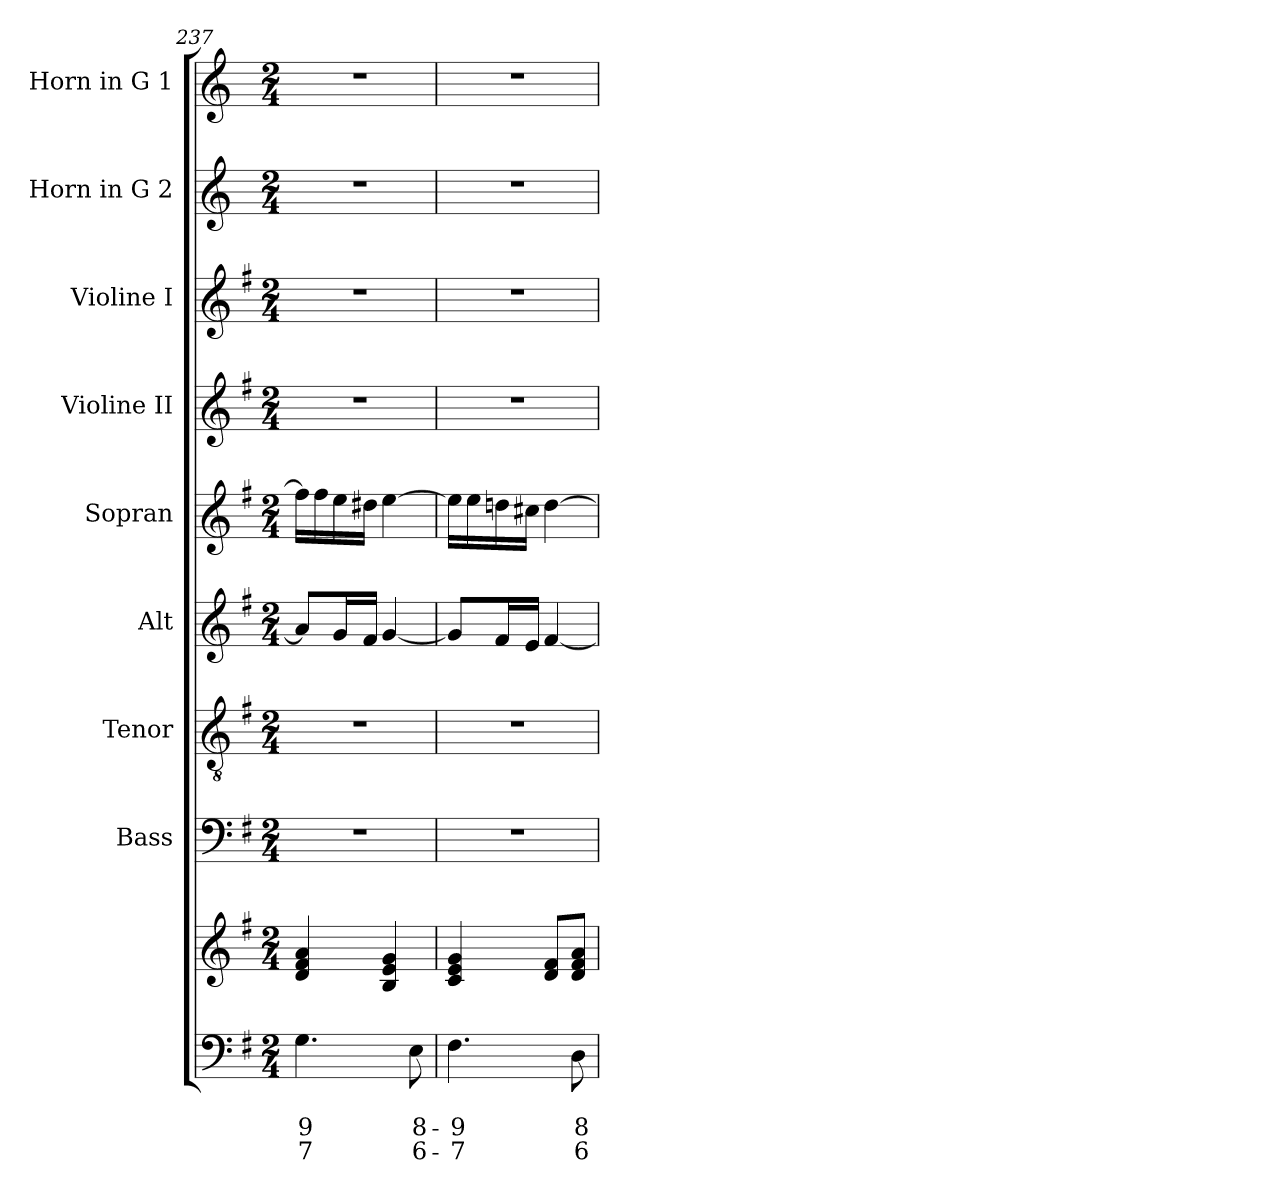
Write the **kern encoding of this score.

**kern	**text	**text	**text	**kern	**kern	**kern	**kern	**kern	**kern	**kern	**kern	**kern
*part9	*part9	*part9	*part9	*part9	*part8	*part7	*part6	*part5	*part4	*part3	*part2	*part1
*staff10	*staff10	*staff10	*staff10	*staff9	*staff8	*staff7	*staff6	*staff5	*staff4	*staff3	*staff2	*staff1
*	*	*	*	*	*I"Bass	*I"Tenor	*I"Alt	*I"Sopran	*I"Violine II	*I"Violine I	*I"Horn in G 2	*I"Horn in G 1
*	*	*	*	*	*I'B.	*I'T.	*I'A.	*I'S.	*I'Vl. II	*I'Vl. I	*	*
*clefF4	*	*	*	*clefG2	*clefF4	*clefGv2	*clefG2	*clefG2	*clefG2	*clefG2	*clefG2	*clefG2
*	*	*	*	*	*	*	*	*	*	*	*ITrd3c5	*ITrd3c5
*k[f#]	*	*	*	*k[f#]	*k[f#]	*k[f#]	*k[f#]	*k[f#]	*k[f#]	*k[f#]	*k[f#]	*k[f#]
*G:	*	*	*	*G:	*G:	*G:	*G:	*G:	*G:	*G:	*G:	*G:
*M2/4	*	*	*	*M2/4	*M2/4	*M2/4	*M2/4	*M2/4	*M2/4	*M2/4	*M2/4	*M2/4
=237	=237	=237	=237	=237	=237	=237	=237	=237	=237	=237	=237	=237
!	!	!LO:LY:b	!LO:LY:b	!	!	!	!	!	!	!	!	!
4.G\	.	-9	-7	4d/ 4f#/ 4a/	2r	2r	8a/L]	16ff#\LL]	2r	2r	2r	2r
.	.	.	.	.	.	.	.	16ff#\	.	.	.	.
.	.	.	.	.	.	.	16g/L	16ee\	.	.	.	.
.	.	.	.	.	.	.	16f#/JJ	16dd#X\JJ	.	.	.	.
.	.	.	.	4B/ 4e/ 4g/	.	.	[4g/	[4ee\	.	.	.	.
!	!	!LO:LY:b	!LO:LY:b	!	!	!	!	!	!	!	!	!
8E\	.	8-	6-	.	.	.	.	.	.	.	.	.
!!LO:PB:g=z
=238	=238	=238	=238	=238	=238	=238	=238	=238	=238	=238	=238	=238
!	!	!LO:LY:b	!LO:LY:b	!	!	!	!	!	!	!	!	!
4.F#\	.	-9	-7	4c/ 4e/ 4g/	2r	2r	8g/L]	16ee\LL]	2r	2r	2r	2r
.	.	.	.	.	.	.	.	16ee\	.	.	.	.
.	.	.	.	.	.	.	16f#/L	16ddn\	.	.	.	.
.	.	.	.	.	.	.	16e/JJ	16cc#X\JJ	.	.	.	.
.	.	.	.	8d/ 8f#/L	.	.	[4f#/	[4dd\	.	.	.	.
!	!	!LO:LY:b	!LO:LY:b	!	!	!	!	!	!	!	!	!
8D\	.	8-	6-	8d/ 8f#/ 8a/J	.	.	.	.	.	.	.	.
=	=	=	=	=	=	=	=	=	=	=	=	=
*-	*-	*-	*-	*-	*-	*-	*-	*-	*-	*-	*-	*-
